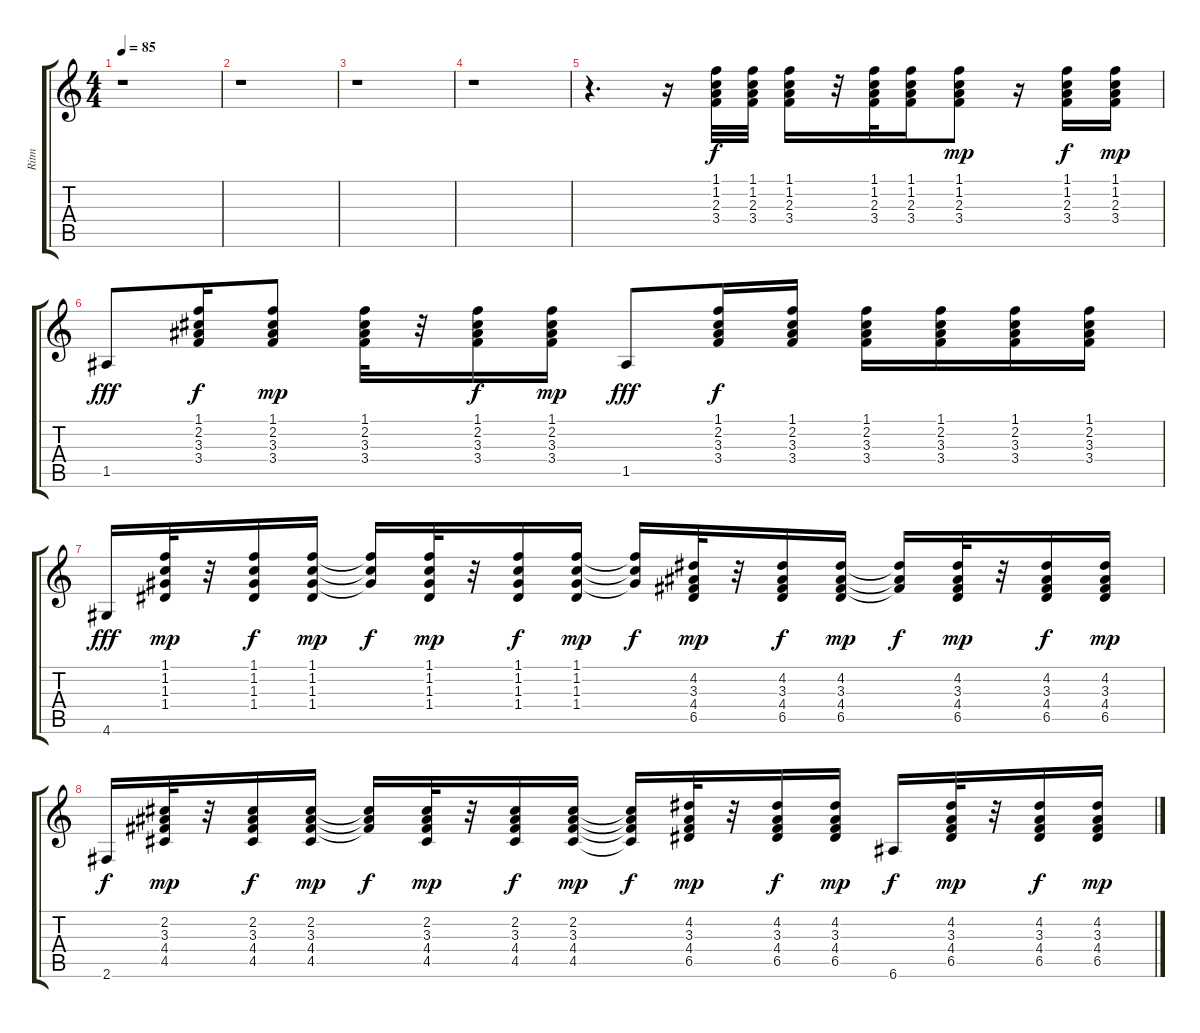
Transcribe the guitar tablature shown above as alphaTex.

\track ("Ritm" "Ritm") {instrument acousticguitarsteel}
\staff {score tabs}
\tuning (E4 B3 G3 D3 A2 E2) {hide}
\ts (4 4)
\tempo 85
\clef g2
\ks c
r.1{dy f} |
r.1 |
r.1 |
r.1 |
r.4{d} r.16 (1.1 1.2 2.3 3.4).32{volume 11} (1.1 1.2 2.3 3.4).32 (1.1 1.2 2.3 3.4).16 r.32 (1.1 1.2 2.3 3.4).32 (1.1 1.2 2.3 3.4).16 (1.1 1.2 2.3 3.4).8{dy mp} r.16 (1.1 1.2 2.3 3.4).16{dy f} (1.1 1.2 2.3 3.4).16{dy mp} |
1.5.8{dy fff} (1.1 2.2 3.3 3.4).16{dy f volume 13} (1.1 2.2 3.3 3.4).8{dy mp} (1.1 2.2 3.3 3.4).32 r.32 (1.1 2.2 3.3 3.4).16{dy f} (1.1 2.2 3.3 3.4).16{dy mp} 1.5.8{dy fff} (1.1 2.2 3.3 3.4).16{dy f} (1.1 2.2 3.3 3.4).16 (1.1 2.2 3.3 3.4).16 (1.1 2.2 3.3 3.4).16 (1.1 2.2 3.3 3.4).16 (1.1 2.2 3.3 3.4).16 |
4.6.16{dy fff} (1.1 1.2 1.3 1.4).32{dy mp} r.32 (1.1 1.2 1.3 1.4).16{dy f} (1.1 1.2 1.3 1.4).16{dy mp} (1.1{t} 1.2{t} 1.3{t}).16{dy f} (1.1 1.2 1.3 1.4).32{dy mp} r.32 (1.1 1.2 1.3 1.4).16{dy f} (1.1 1.2 1.3 1.4).16{dy mp} (1.1{t} 1.2{t} 1.3{t}).16{dy f} (4.2 3.3 4.4 6.5).32{dy mp} r.32 (4.2 3.3 4.4 6.5).16{dy f} (4.2 3.3 4.4 6.5).16{dy mp} (4.2{t} 3.3{t} 4.4{t}).16{dy f} (4.2 3.3 4.4 6.5).32{dy mp} r.32 (4.2 3.3 4.4 6.5).16{dy f} (4.2 3.3 4.4 6.5).16{dy mp} |
2.6.16{dy f} (2.2 3.3 4.4 4.5).32{dy mp} r.32 (2.2 3.3 4.4 4.5).16{dy f} (2.2 3.3 4.4 4.5).16{dy mp} (2.2{t} 3.3{t} 4.4{t}).16{dy f} (2.2 3.3 4.4 4.5).32{dy mp} r.32 (2.2 3.3 4.4 4.5).16{dy f} (2.2 3.3 4.4 4.5).16{dy mp} (2.2{t} 3.3{t} 4.4{t} 4.5{t}).16{dy f} (4.2 3.3 4.4 6.5).32{dy mp} r.32 (4.2 3.3 4.4 6.5).16{dy f} (4.2 3.3 4.4 6.5).16{dy mp} 6.6.16{dy f} (4.2 3.3 4.4 6.5).32{dy mp} r.32 (4.2 3.3 4.4 6.5).16{dy f} (4.2 3.3 4.4 6.5).16{dy mp}
